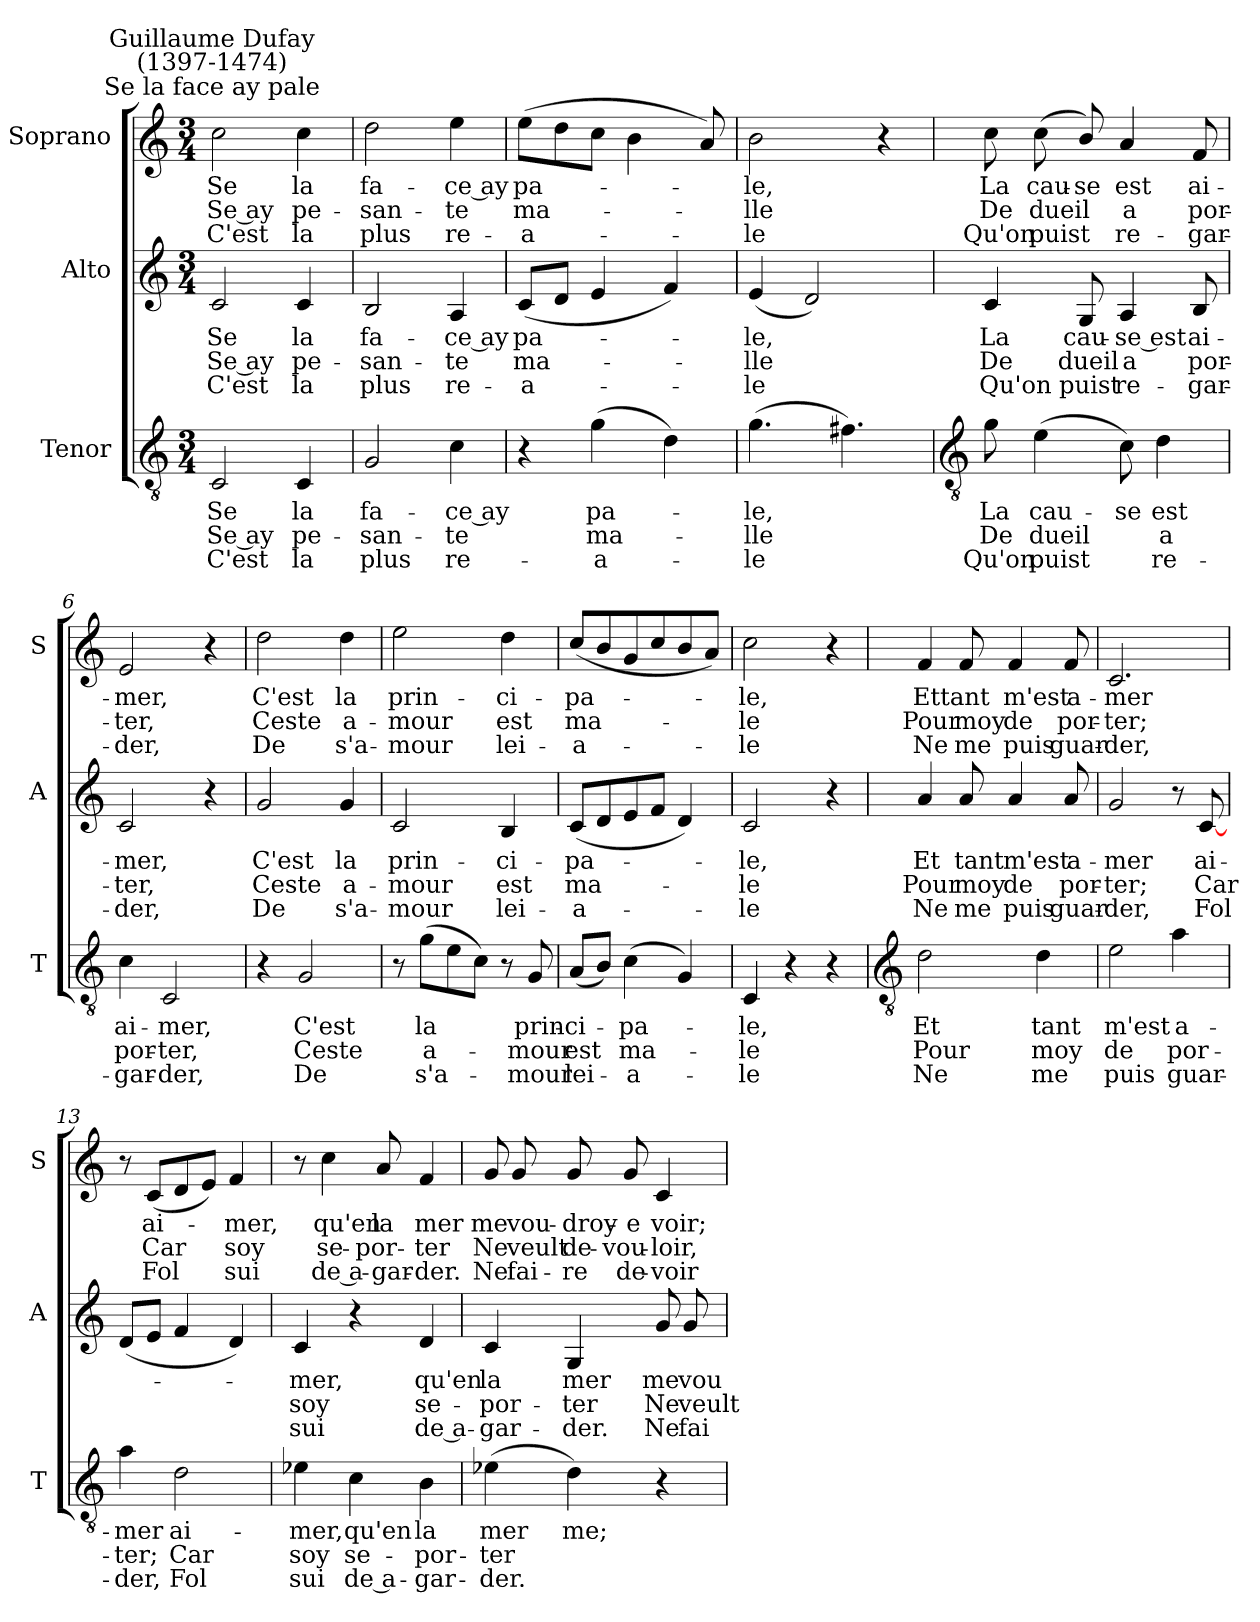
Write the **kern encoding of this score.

**kern	**text	**text	**text	**kern	**text	**text	**text	**kern	**text	**text	**text
*part3	*part3	*part3	*part3	*part2	*part2	*part2	*part2	*part1	*part1	*part1	*part1
*staff3	*staff3	*staff3	*staff3	*staff2	*staff2	*staff2	*staff2	*staff1	*staff1	*staff1	*staff1
*I"Tenor	*	*	*	*I"Alto	*	*	*	*I"Soprano	*	*	*
*I'T	*	*	*	*I'A	*	*	*	*I'S	*	*	*
*clefGv2	*	*	*	*clefG2	*	*	*	*clefG2	*	*	*
*k[]	*	*	*	*k[]	*	*	*	*k[]	*	*	*
*C:	*	*	*	*C:	*	*	*	*C:	*	*	*
*M3/4	*	*	*	*M3/4	*	*	*	*M3/4	*	*	*
=1	=1	=1	=1	=1	=1	=1	=1	=1	=1	=1	=1
!	!	!	!	!	!	!	!	!LO:TX:a:cj:t=Se la face ay pale	!	!	!
!	!	!	!	!	!	!	!	!LO:TX:a:cj:t=Guillaume Dufay\n(1397-1474)	!	!	!
!	!LO:LY:b	!LO:LY:b	!LO:LY:b	!	!LO:LY:b	!LO:LY:b	!LO:LY:b	!	!LO:LY:b	!LO:LY:b	!LO:LY:b
2C	Se	Se ay	C'est	2c	Se	Se ay	C'est	2cc	Se	Se ay	C'est
!	!LO:LY:b	!LO:LY:b	!LO:LY:b	!	!LO:LY:b	!LO:LY:b	!LO:LY:b	!	!LO:LY:b	!LO:LY:b	!LO:LY:b
4C	la	pe-	-la	4c	la	pe-	-la	4cc	la	pe-	-la
=2	=2	=2	=2	=2	=2	=2	=2	=2	=2	=2	=2
!	!LO:LY:b	!LO:LY:b	!LO:LY:b	!	!LO:LY:b	!LO:LY:b	!LO:LY:b	!	!LO:LY:b	!LO:LY:b	!LO:LY:b
2G	fa-	-san-	-plus	2B/	fa-	-san-	-plus	2dd	fa-	-san-	-plus
!	!LO:LY:b	!LO:LY:b	!LO:LY:b	!	!LO:LY:b	!LO:LY:b	!LO:LY:b	!	!LO:LY:b	!LO:LY:b	!LO:LY:b
4c	ce ay	te	re-	4A	ce ay	te	re-	4ee	ce ay	te	re-
=3	=3	=3	=3	=3	=3	=3	=3	=3	=3	=3	=3
!	!	!	!	!	!LO:LY:b	!LO:LY:b	!LO:LY:b	!	!LO:LY:b	!LO:LY:b	!LO:LY:b
4r	.	.	.	(<8cL	-pa-	ma-	a-	(>8eeL	-pa-	ma-	a-
.	.	.	.	8dJ	.	.	.	8dd	.	.	.
!	!LO:LY:b	!LO:LY:b	!LO:LY:b	!	!	!	!	!	!	!	!
(>4g	-pa-	ma-	a-	4e	.	.	.	8ccJ	.	.	.
.	.	.	.	.	.	.	.	4b\	.	.	.
4d)	.	.	.	4f)	.	.	.	.	.	.	.
.	.	.	.	.	.	.	.	8a)	.	.	.
=4	=4	=4	=4	=4	=4	=4	=4	=4	=4	=4	=4
!	!LO:LY:b	!LO:LY:b	!LO:LY:b	!	!LO:LY:b	!LO:LY:b	!LO:LY:b	!	!LO:LY:b	!LO:LY:b	!LO:LY:b
(>4.g	le,	lle	le	(<4e	le,	lle	le	2b	le,	lle	le
.	.	.	.	2d)	.	.	.	.	.	.	.
4.f#X)	.	.	.	.	.	.	.	.	.	.	.
.	.	.	.	.	.	.	.	4r	.	.	.
!!LO:LB:g=z
=5	=5	=5	=5	=5	=5	=5	=5	=5	=5	=5	=5
*clefGv2	*	*	*	*	*	*	*	*	*	*	*
!	!LO:LY:b	!LO:LY:b	!LO:LY:b	!	!LO:LY:b	!LO:LY:b	!LO:LY:b	!	!LO:LY:b	!LO:LY:b	!LO:LY:b
8g	La	De	Qu'on	4c	La	De	Qu'on	8cc	La	De	Qu'on
!	!LO:LY:b	!LO:LY:b	!LO:LY:b	!	!	!	!	!	!LO:LY:b	!LO:LY:b	!LO:LY:b
(>4e	cau-	-dueil	puist	.	.	.	.	(<8cc	cau-	-dueil	puist
!	!	!	!	!	!LO:LY:b	!LO:LY:b	!LO:LY:b	!	!LO:LY:b	!	!
.	.	.	.	8G	cau-	-dueil	puist	8b/)	se	.	.
!	!LO:LY:b	!	!	!	!LO:LY:b	!LO:LY:b	!LO:LY:b	!	!LO:LY:b	!LO:LY:b	!LO:LY:b
8c)	se	.	.	4A	se est	a	re-	4a	est	a	re-
!	!LO:LY:b	!LO:LY:b	!LO:LY:b	!	!	!	!	!	!	!	!
4d	est	a	re-	.	.	.	.	.	.	.	.
!	!	!	!	!	!LO:LY:b	!LO:LY:b	!LO:LY:b	!	!LO:LY:b	!LO:LY:b	!LO:LY:b
.	.	.	.	8B	-ai-	-por-	-gar-	8f	-ai-	-por-	-gar-
=6	=6	=6	=6	=6	=6	=6	=6	=6	=6	=6	=6
!	!LO:LY:b	!LO:LY:b	!LO:LY:b	!	!LO:LY:b	!LO:LY:b	!LO:LY:b	!	!LO:LY:b	!LO:LY:b	!LO:LY:b
4c	-ai-	-por-	-gar-	2c	-mer,	ter,	der,	2e	-mer,	ter,	der,
!	!LO:LY:b	!LO:LY:b	!LO:LY:b	!	!	!	!	!	!	!	!
2C	-mer,	ter,	der,	.	.	.	.	.	.	.	.
.	.	.	.	4r	.	.	.	4r	.	.	.
=7	=7	=7	=7	=7	=7	=7	=7	=7	=7	=7	=7
!	!	!	!	!	!LO:LY:b	!LO:LY:b	!LO:LY:b	!	!LO:LY:b	!LO:LY:b	!LO:LY:b
4r	.	.	.	2g	C'est	Ceste	De	2dd	C'est	Ceste	De
!	!LO:LY:b	!LO:LY:b	!LO:LY:b	!	!	!	!	!	!	!	!
2G	C'est	Ceste	De	.	.	.	.	.	.	.	.
!	!	!	!	!	!LO:LY:b	!LO:LY:b	!LO:LY:b	!	!LO:LY:b	!LO:LY:b	!LO:LY:b
.	.	.	.	4g	la	a-	-s'a-	4dd	la	a-	-s'a-
=8	=8	=8	=8	=8	=8	=8	=8	=8	=8	=8	=8
!	!	!	!	!	!LO:LY:b	!LO:LY:b	!LO:LY:b	!	!LO:LY:b	!LO:LY:b	!LO:LY:b
8r	.	.	.	2c	-prin-	-mour	mour	2ee	-prin-	-mour	mour
!	!LO:LY:b	!LO:LY:b	!LO:LY:b	!	!	!	!	!	!	!	!
(>8gL	la	a-	s'a-	.	.	.	.	.	.	.	.
8e	.	.	.	.	.	.	.	.	.	.	.
8cJ)	.	.	.	.	.	.	.	.	.	.	.
!	!	!	!	!	!LO:LY:b	!LO:LY:b	!LO:LY:b	!	!LO:LY:b	!LO:LY:b	!LO:LY:b
8r	.	.	.	4B	ci-	-est	lei-	4dd	ci-	-est	lei-
!	!LO:LY:b	!LO:LY:b	!LO:LY:b	!	!	!	!	!	!	!	!
8G	prin-	-mour	mour	.	.	.	.	.	.	.	.
=9	=9	=9	=9	=9	=9	=9	=9	=9	=9	=9	=9
!	!LO:LY:b	!LO:LY:b	!LO:LY:b	!	!LO:LY:b	!LO:LY:b	!LO:LY:b	!	!LO:LY:b	!LO:LY:b	!LO:LY:b
(<8AL	ci-	est	lei-	(<8cL	-pa-	ma-	a-	(<8ccL	-pa-	ma-	a-
8BJ)	.	.	.	8d	.	.	.	8b	.	.	.
!	!LO:LY:b	!LO:LY:b	!LO:LY:b	!	!	!	!	!	!	!	!
(<4c	pa-	ma-	a-	8e	.	.	.	8g	.	.	.
.	.	.	.	8fJ	.	.	.	8cc	.	.	.
4G)	.	.	.	4d)	.	.	.	8b	.	.	.
.	.	.	.	.	.	.	.	8aJ)	.	.	.
=10	=10	=10	=10	=10	=10	=10	=10	=10	=10	=10	=10
!	!LO:LY:b	!LO:LY:b	!LO:LY:b	!	!LO:LY:b	!LO:LY:b	!LO:LY:b	!	!LO:LY:b	!LO:LY:b	!LO:LY:b
4C	le,	le	le	2c	le,	le	le	2cc	le,	le	le
4r	.	.	.	.	.	.	.	.	.	.	.
4r	.	.	.	4r	.	.	.	4r	.	.	.
!!LO:LB:g=z
=11	=11	=11	=11	=11	=11	=11	=11	=11	=11	=11	=11
*clefGv2	*	*	*	*	*	*	*	*	*	*	*
!	!LO:LY:b	!LO:LY:b	!LO:LY:b	!	!LO:LY:b	!LO:LY:b	!LO:LY:b	!	!LO:LY:b	!LO:LY:b	!LO:LY:b
2d	Et	Pour	Ne	4a	Et	Pour	Ne	4f	Et	Pour	Ne
!	!	!	!	!	!LO:LY:b	!LO:LY:b	!LO:LY:b	!	!LO:LY:b	!LO:LY:b	!LO:LY:b
.	.	.	.	8a	tant	moy	me	8f	tant	moy	me
!	!	!	!	!	!LO:LY:b	!LO:LY:b	!LO:LY:b	!	!LO:LY:b	!LO:LY:b	!LO:LY:b
.	.	.	.	4a	m'est	de	puis	4f	m'est	de	puis
!	!LO:LY:b	!LO:LY:b	!LO:LY:b	!	!	!	!	!	!	!	!
4d	tant	moy	me	.	.	.	.	.	.	.	.
!	!	!	!	!	!LO:LY:b	!LO:LY:b	!LO:LY:b	!	!LO:LY:b	!LO:LY:b	!LO:LY:b
.	.	.	.	8a	a-	-por-	-guar-	8f	a-	-por-	-guar-
=12	=12	=12	=12	=12	=12	=12	=12	=12	=12	=12	=12
!	!LO:LY:b	!LO:LY:b	!LO:LY:b	!	!LO:LY:b	!LO:LY:b	!LO:LY:b	!	!LO:LY:b	!LO:LY:b	!LO:LY:b
2e	m'est	de	puis	2g	-mer	ter;	der,	2.c	-mer	ter;	der,
!	!LO:LY:b	!LO:LY:b	!LO:LY:b	!	!	!	!	!	!	!	!
4a	a-	-por-	-guar-	8r	.	.	.	.	.	.	.
!	!	!	!	!	!LO:LY:b	!LO:LY:b	!LO:LY:b	!	!	!	!
.	.	.	.	[8c	ai-	Car	Fol	.	.	.	.
=13	=13	=13	=13	=13	=13	=13	=13	=13	=13	=13	=13
!	!LO:LY:b	!LO:LY:b	!LO:LY:b	!	!	!	!	!	!	!	!
4a	-mer	ter;	der,	(<8dL	.	.	.	8r	.	.	.
!	!	!	!	!	!	!	!	!	!LO:LY:b	!LO:LY:b	!LO:LY:b
.	.	.	.	8eJ	.	.	.	(<8cL	ai-	Car	Fol
!	!LO:LY:b	!LO:LY:b	!LO:LY:b	!	!	!	!	!	!	!	!
2d	ai-	-Car	Fol	4f	.	.	.	8d	.	.	.
.	.	.	.	.	.	.	.	8eJ)	.	.	.
!	!	!	!	!	!	!	!	!	!LO:LY:b	!LO:LY:b	!LO:LY:b
.	.	.	.	4d)	.	.	.	4f	mer,	soy	sui
=14	=14	=14	=14	=14	=14	=14	=14	=14	=14	=14	=14
!	!LO:LY:b	!LO:LY:b	!LO:LY:b	!	!LO:LY:b	!LO:LY:b	!LO:LY:b	!	!	!	!
4e-X	mer,	soy	sui	4c	mer,	soy	sui	8r	.	.	.
!	!	!	!	!	!	!	!	!	!LO:LY:b	!LO:LY:b	!LO:LY:b
.	.	.	.	.	.	.	.	4cc	qu'en	se-	-de a-
!	!LO:LY:b	!LO:LY:b	!LO:LY:b	!	!	!	!	!	!	!	!
4c	qu'en	se-	-de a-	4r	.	.	.	.	.	.	.
!	!	!	!	!	!	!	!	!	!LO:LY:b	!LO:LY:b	!LO:LY:b
.	.	.	.	.	.	.	.	8a	-la	por-	-gar-
!	!LO:LY:b	!LO:LY:b	!LO:LY:b	!	!LO:LY:b	!LO:LY:b	!LO:LY:b	!	!LO:LY:b	!LO:LY:b	!LO:LY:b
4B	-la	por-	-gar-	4d	qu'en	se-	-de a-	4f	-mer	ter	der.
=15	=15	=15	=15	=15	=15	=15	=15	=15	=15	=15	=15
!	!LO:LY:b	!LO:LY:b	!LO:LY:b	!	!LO:LY:b	!LO:LY:b	!LO:LY:b	!	!LO:LY:b	!LO:LY:b	!LO:LY:b
(>4e-X	-mer	ter	der.	4c	-la	por-	-gar-	8g	me	Ne	Ne
!	!	!	!	!	!	!	!	!	!LO:LY:b	!LO:LY:b	!LO:LY:b
.	.	.	.	.	.	.	.	8g	vou-	-veult	fai-
!	!LO:LY:b	!	!	!	!LO:LY:b	!LO:LY:b	!LO:LY:b	!	!LO:LY:b	!LO:LY:b	!LO:LY:b
4d)	me;	.	.	4G	-mer	ter	der.	8g	-droy-	-de-	-re
!	!	!	!	!	!	!	!	!	!LO:LY:b	!LO:LY:b	!LO:LY:b
.	.	.	.	.	.	.	.	8g	e	vou-	-de-
!	!	!	!	!	!LO:LY:b	!LO:LY:b	!LO:LY:b	!	!LO:LY:b	!LO:LY:b	!LO:LY:b
4r	.	.	.	8g	me	Ne	Ne	4c	-voir;	loir,	voir
!	!	!	!	!	!LO:LY:b	!LO:LY:b	!LO:LY:b	!	!	!	!
.	.	.	.	8g	vou-	-veult	fai-	.	.	.	.
=	=	=	=	=	=	=	=	=	=	=	=
*-	*-	*-	*-	*-	*-	*-	*-	*-	*-	*-	*-
